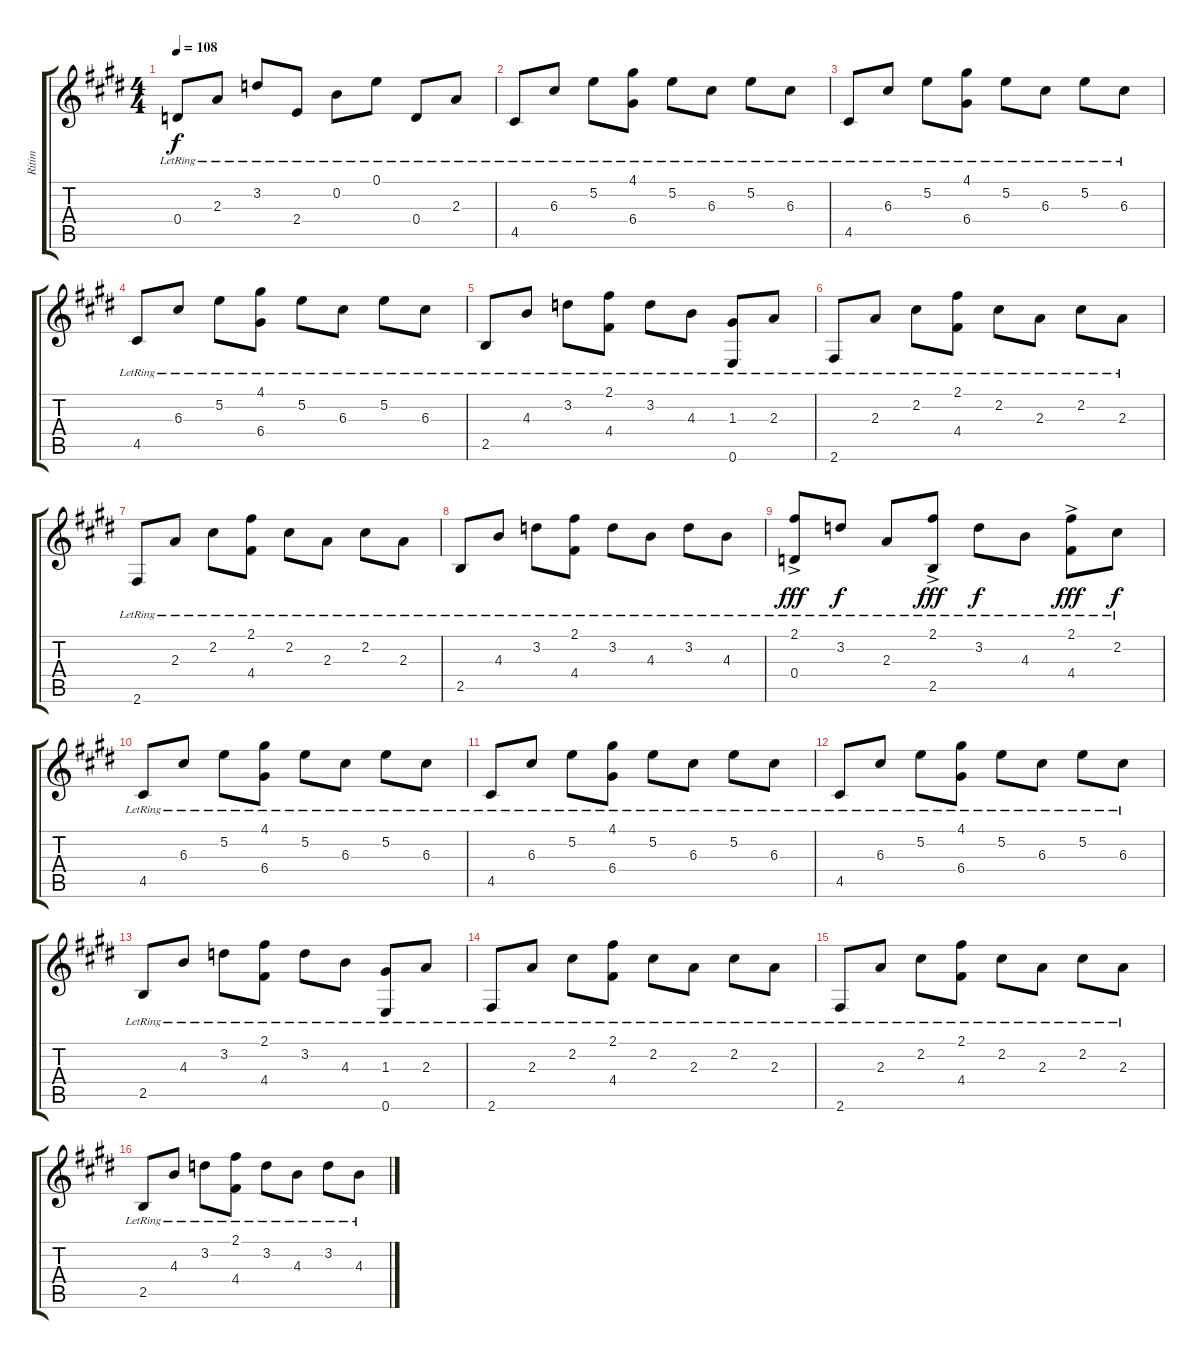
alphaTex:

\track ("Ritim" "Ritim") {instrument acousticguitarsteel}
\staff {score tabs}
\tuning (E4 B3 G3 D3 A2 E2) {hide}
\ts (4 4)
\tempo 108
\clef g2
\ks c#minor
0.4{lr}.8{dy f} 2.3{lr}.8 3.2{lr}.8 2.4{lr}.8 0.2{lr}.8 0.1{lr}.8 0.4{lr}.8 2.3{lr}.8 |
4.5{lr}.8 6.3{lr}.8 5.2{lr}.8 (4.1{lr} 6.4{lr}).8 5.2{lr}.8 6.3{lr}.8 5.2{lr}.8 6.3{lr}.8 |
4.5{lr}.8 6.3{lr}.8 5.2{lr}.8 (4.1{lr} 6.4{lr}).8 5.2{lr}.8 6.3{lr}.8 5.2{lr}.8 6.3{lr}.8 |
4.5{lr}.8 6.3{lr}.8 5.2{lr}.8 (4.1{lr} 6.4{lr}).8 5.2{lr}.8 6.3{lr}.8 5.2{lr}.8 6.3{lr}.8 |
2.5{lr}.8 4.3{lr}.8 3.2{lr}.8 (2.1{lr} 4.4{lr}).8 3.2{lr}.8 4.3{lr}.8 (1.3{lr} 0.6{lr}).8 2.3{lr}.8 |
2.6{lr}.8 2.3{lr}.8 2.2{lr}.8 (2.1{lr} 4.4{lr}).8 2.2{lr}.8 2.3{lr}.8 2.2{lr}.8 2.3{lr}.8 |
2.6{lr}.8 2.3{lr}.8 2.2{lr}.8 (2.1{lr} 4.4{lr}).8 2.2{lr}.8 2.3{lr}.8 2.2{lr}.8 2.3{lr}.8 |
2.5{lr}.8 4.3{lr}.8 3.2{lr}.8 (2.1{lr} 4.4{lr}).8 3.2{lr}.8 4.3{lr}.8 3.2{lr}.8 4.3{lr}.8 |
(2.1{ac lr} 0.4{lr}).8{dy fff balance 5} 3.2{lr}.8{dy f} 2.3{lr}.8 (2.1{ac lr} 2.5{lr}).8{dy fff} 3.2{lr}.8{dy f} 4.3{lr}.8 (2.1{ac lr} 4.4{lr}).8{dy fff} 2.2{lr}.8{dy f} |
4.5{lr}.8{balance 2} 6.3{lr}.8 5.2{lr}.8 (4.1{lr} 6.4{lr}).8 5.2{lr}.8 6.3{lr}.8 5.2{lr}.8 6.3{lr}.8 |
4.5{lr}.8 6.3{lr}.8 5.2{lr}.8 (4.1{lr} 6.4{lr}).8 5.2{lr}.8 6.3{lr}.8 5.2{lr}.8 6.3{lr}.8 |
4.5{lr}.8 6.3{lr}.8 5.2{lr}.8 (4.1{lr} 6.4{lr}).8 5.2{lr}.8 6.3{lr}.8 5.2{lr}.8 6.3{lr}.8 |
2.5{lr}.8 4.3{lr}.8 3.2{lr}.8 (2.1{lr} 4.4{lr}).8 3.2{lr}.8 4.3{lr}.8 (1.3{lr} 0.6{lr}).8 2.3{lr}.8 |
2.6{lr}.8 2.3{lr}.8 2.2{lr}.8 (2.1{lr} 4.4{lr}).8 2.2{lr}.8 2.3{lr}.8 2.2{lr}.8 2.3{lr}.8 |
2.6{lr}.8 2.3{lr}.8 2.2{lr}.8 (2.1{lr} 4.4{lr}).8 2.2{lr}.8 2.3{lr}.8 2.2{lr}.8 2.3{lr}.8 |
2.5{lr}.8 4.3{lr}.8 3.2{lr}.8 (2.1{lr} 4.4{lr}).8 3.2{lr}.8 4.3{lr}.8 3.2{lr}.8 4.3{lr}.8
